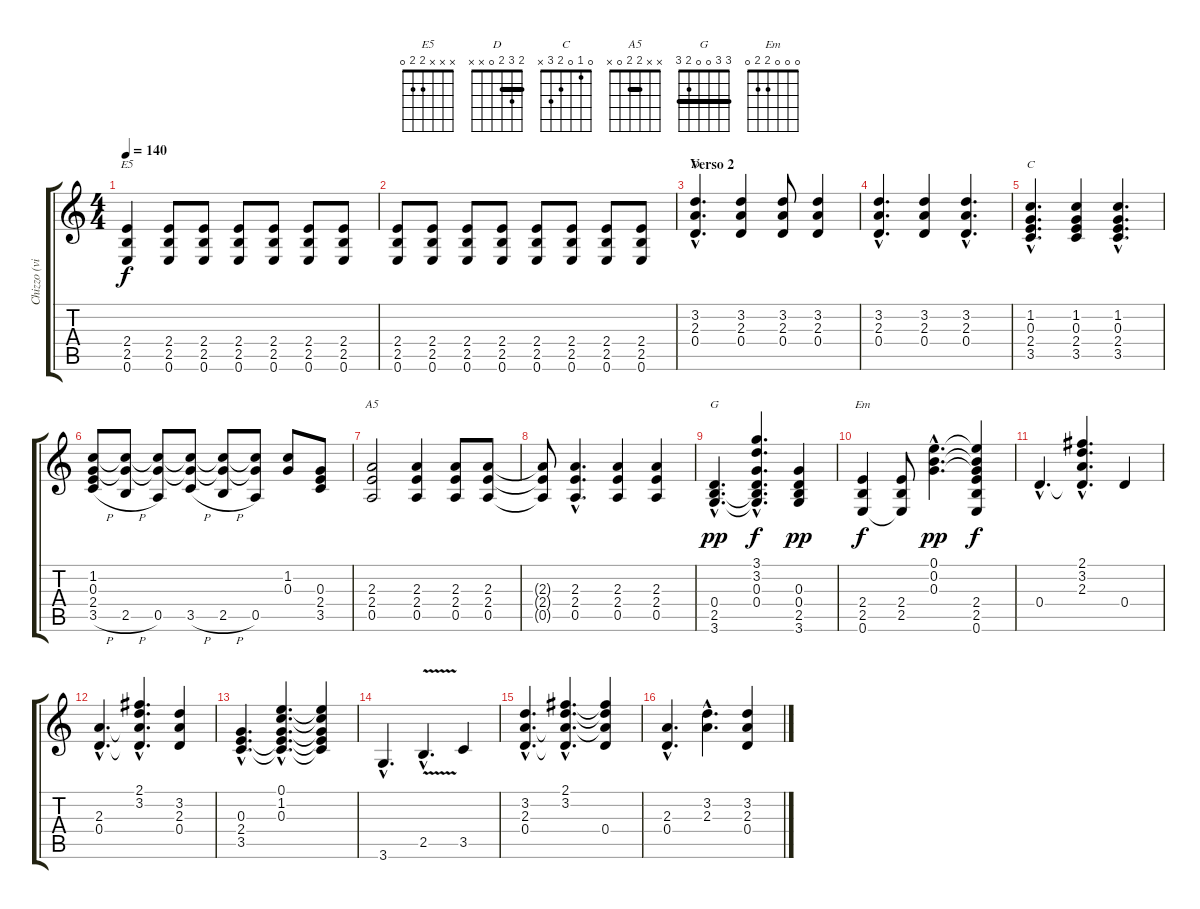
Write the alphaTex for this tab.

\track ("Chizzo (viola)" "Chizzo (vi") {instrument overdrivenguitar}
\staff {score tabs}
\tuning (E4 B3 G3 D3 A2 E2) {hide}
\chord ("E5" x x x 2 2 0)
\chord ("D" 2 3 2 0 x x) {barre 2}
\chord ("C" 0 1 0 2 3 x)
\chord ("A5" x x 2 2 0 x) {barre 2}
\chord ("G" 3 3 0 0 2 3) {barre 3}
\chord ("Em" 0 0 0 2 2 0)
\ts (4 4)
\tempo 140
\clef g2
\ks c
(2.4 2.5 0.6).4{ch "E5" dy f} (2.4 2.5 0.6).8 (2.4 2.5 0.6).8 (2.4 2.5 0.6).8 (2.4 2.5 0.6).8 (2.4 2.5 0.6).8 (2.4 2.5 0.6).8 |
(2.4 2.5 0.6).8 (2.4 2.5 0.6).8 (2.4 2.5 0.6).8 (2.4 2.5 0.6).8 (2.4 2.5 0.6).8 (2.4 2.5 0.6).8 (2.4 2.5 0.6).8 (2.4 2.5 0.6).8 |
\section ("" "Verso 2")
(3.2{hac} 2.3{hac} 0.4{hac}).4{d ch "D"} (3.2 2.3 0.4).4 (3.2 2.3 0.4).8 (3.2 2.3 0.4).4 |
(3.2{hac} 2.3{hac} 0.4{hac}).4{d} (3.2 2.3 0.4).4 (3.2{hac} 2.3{hac} 0.4{hac}).4{d} |
(1.2{hac} 0.3{hac} 2.4{hac} 3.5{hac}).4{d ch "C"} (1.2 0.3 2.4 3.5).4 (1.2{hac} 0.3{hac} 2.4{hac} 3.5{hac}).4{d} |
(1.2 0.3 2.4 3.5{h}).8 (1.2{t} 0.3{t} 2.5{h}).8 (1.2{t} 0.3{t} 0.5).8 (1.2{t} 0.3{t} 3.5{h}).8 (1.2{t} 0.3{t} 2.5{h}).8 (1.2{t} 0.3{t} 0.5).8 (1.2 0.3).8 (0.3 2.4 3.5).8 |
(2.3 2.4 0.5).2{ch "A5"} (2.3 2.4 0.5).4 (2.3 2.4 0.5).8 (2.3 2.4 0.5).8 |
(2.3{t} 2.4{t} 0.5{t}).8 (2.3{hac} 2.4{hac} 0.5{hac}).4{d} (2.3 2.4 0.5).4 (2.3 2.4 0.5).4 |
(0.4{hac} 2.5{hac} 3.6{hac}).4{d ch "G" dy pp} (3.1{hac} 3.2{hac} 0.3{hac} 0.4{hac} 2.5{hac t} 3.6{hac t}).4{d dy f} (0.3 0.4 2.5 3.6).4{dy pp} |
(2.4 2.5 0.6).4{ch "Em" dy f} (2.4 2.5 0.6{t}).8 (0.1{hac} 0.2{hac} 0.3{hac}).4{d dy pp} (0.1{t} 0.2{t} 0.3{t} 2.4 2.5 0.6).4{dy f} |
0.4{hac}.4{d} (2.1{hac} 3.2{hac} 2.3{hac} 0.4{hac t}).4{d} 0.4.4 |
(2.3{hac} 0.4{hac}).4{d} (2.1{hac} 3.2{hac} 2.3{hac t} 0.4{hac t}).4{d} (3.2 2.3 0.4).4 |
(0.3{hac} 2.4{hac} 3.5{hac}).4{d} (0.1{hac} 1.2{hac} 0.3{hac} 2.4{hac t} 3.5{hac t}).4{d} (0.1{t} 1.2{t} 0.3{t} 2.4{t} 3.5{t}).4 |
3.6{hac}.4{d} 2.5{v hac}.4{d} 3.5.4 |
(3.2{hac} 2.3{hac} 0.4{hac}).4{d} (2.1{hac} 3.2{hac} 2.3{hac t} 0.4{hac t}).4{d} (2.1{t} 3.2{t} 2.3{t} 0.4).4 |
(2.3{hac} 0.4{hac}).4{d} (3.2{hac} 2.3{hac}).4{d} (3.2 2.3 0.4).4
